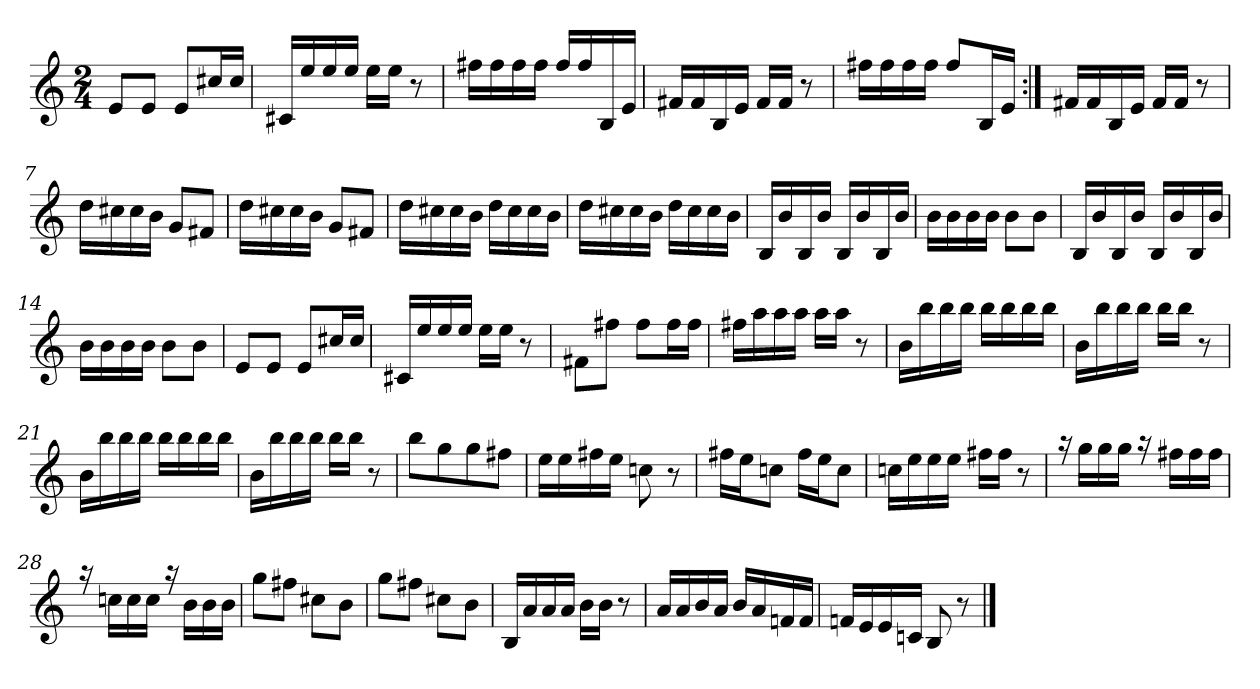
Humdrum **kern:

**kern
*part1
*staff1
*clefG2
*M2/4
=1
8eL
8eJ
8eL
16cc#XL
16cc#JJ
=2
16c#XLL
16ee
16ee
16eeJJ
16eeLL
16eeJJ
8r
=3
16ff#XLL
16ff#
16ff#
16ff#JJ
16ff#LL
16ff#
16B
16eJJ
=4
16f#XLL
16f#
16B
16eJJ
16f#LL
16f#JJ
8r
=5
16ff#XLL
16ff#
16ff#
16ff#JJ
8ff#L
16BL
16eJJ
=6:|!
16f#XLL
16f#
16B
16eJJ
16f#LL
16f#JJ
8r
=7
16ddLL
16cc#X
16cc#
16bJJ
8gL
8f#XJ
=8
16ddLL
16cc#X
16cc#
16bJJ
8gL
8f#XJ
=9
16ddLL
16cc#X
16cc#
16bJJ
16ddLL
16cc#
16cc#
16bJJ
=10
16ddLL
16cc#X
16cc#
16bJJ
16ddLL
16cc#
16cc#
16bJJ
=11
16BLL
16b
16B
16bJJ
16BLL
16b
16B
16bJJ
=12
16bLL
16b
16b
16bJJ
8bL
8bJ
=13
16BLL
16b
16B
16bJJ
16BLL
16b
16B
16bJJ
=14
16bLL
16b
16b
16bJJ
8bL
8bJ
=15
8eL
8eJ
8eL
16cc#XL
16cc#JJ
=16
16c#XLL
16ee
16ee
16eeJJ
16eeLL
16eeJJ
8r
=17
8f#XL
8ff#XJ
8ff#L
16ff#L
16ff#JJ
=18
16ff#XLL
16aa
16aa
16aaJJ
16aaLL
16aaJJ
8r
=19
16bLL
16bb
16bb
16bbJJ
16bbLL
16bb
16bb
16bbJJ
=20
16bLL
16bb
16bb
16bbJJ
16bbLL
16bbJJ
8r
=21
16bLL
16bb
16bb
16bbJJ
16bbLL
16bb
16bb
16bbJJ
=22
16bLL
16bb
16bb
16bbJJ
16bbLL
16bbJJ
8r
=23
8bbL
8gg
8gg
8ff#XJ
=24
16eeLL
16ee
16ff#X
16eeJJ
8ccn
8r
=25
16ff#XLL
16eeJ
8ccnJ
16ff#LL
16eeJ
8ccJ
=26
16ccnLL
16ee
16ee
16eeJJ
16ff#XLL
16ff#JJ
8r
=27
16raa
16ggLL
16gg
16ggJJ
16raa
16ff#XLL
16ff#
16ff#JJ
=28
16raa
16ccnLL
16cc
16ccJJ
16raa
16bLL
16b
16bJJ
=29
8ggL
8ff#XJ
8cc#XL
8bJ
=30
8ggL
8ff#XJ
8cc#XL
8bJ
=31
16BLL
16a
16a
16aJJ
16bLL
16bJJ
8r
=32
16aLL
16a
16b
16aJJ
16bLL
16a
16fn
16fJJ
=33
16fnLL
16e
16e
16cnJJ
8B
8r
==
*-
